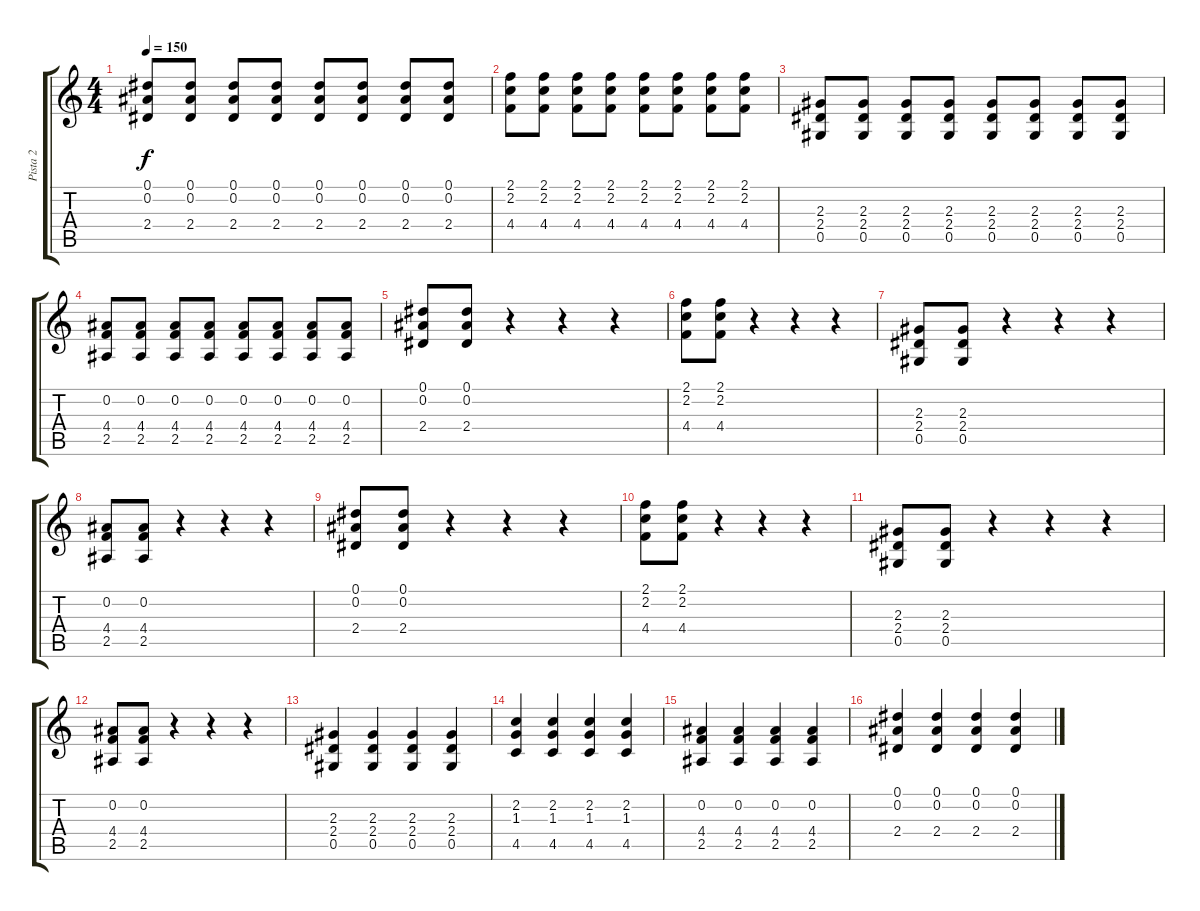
\track ("Pista 2" "Pista 2") {instrument distortionguitar}
\staff {score tabs}
\tuning (Eb4 Bb3 Gb3 Db3 Ab2 Eb2) {hide}
\ts (4 4)
\tempo 150
\clef g2
\ks c
(0.1 0.2 2.4).8{dy f} (0.1 0.2 2.4).8 (0.1 0.2 2.4).8 (0.1 0.2 2.4).8 (0.1 0.2 2.4).8 (0.1 0.2 2.4).8 (0.1 0.2 2.4).8 (0.1 0.2 2.4).8 |
(2.1 2.2 4.4).8 (2.1 2.2 4.4).8 (2.1 2.2 4.4).8 (2.1 2.2 4.4).8 (2.1 2.2 4.4).8 (2.1 2.2 4.4).8 (2.1 2.2 4.4).8 (2.1 2.2 4.4).8 |
(2.3 2.4 0.5).8 (2.3 2.4 0.5).8 (2.3 2.4 0.5).8 (2.3 2.4 0.5).8 (2.3 2.4 0.5).8 (2.3 2.4 0.5).8 (2.3 2.4 0.5).8 (2.3 2.4 0.5).8 |
(0.2 4.4 2.5).8 (0.2 4.4 2.5).8 (0.2 4.4 2.5).8 (0.2 4.4 2.5).8 (0.2 4.4 2.5).8 (0.2 4.4 2.5).8 (0.2 4.4 2.5).8 (0.2 4.4 2.5).8 |
(0.1 0.2 2.4).8 (0.1 0.2 2.4).8 r.4 r.4 r.4 |
(2.1 2.2 4.4).8 (2.1 2.2 4.4).8 r.4 r.4 r.4 |
(2.3 2.4 0.5).8 (2.3 2.4 0.5).8 r.4 r.4 r.4 |
(0.2 4.4 2.5).8 (0.2 4.4 2.5).8 r.4 r.4 r.4 |
(0.1 0.2 2.4).8 (0.1 0.2 2.4).8 r.4 r.4 r.4 |
(2.1 2.2 4.4).8 (2.1 2.2 4.4).8 r.4 r.4 r.4 |
(2.3 2.4 0.5).8 (2.3 2.4 0.5).8 r.4 r.4 r.4 |
(0.2 4.4 2.5).8 (0.2 4.4 2.5).8 r.4 r.4 r.4 |
(2.3 2.4 0.5).4 (2.3 2.4 0.5).4 (2.3 2.4 0.5).4 (2.3 2.4 0.5).4 |
(2.2 1.3 4.5).4 (2.2 1.3 4.5).4 (2.2 1.3 4.5).4 (2.2 1.3 4.5).4 |
(0.2 4.4 2.5).4 (0.2 4.4 2.5).4 (0.2 4.4 2.5).4 (0.2 4.4 2.5).4 |
(0.1 0.2 2.4).4 (0.1 0.2 2.4).4 (0.1 0.2 2.4).4 (0.1 0.2 2.4).4
